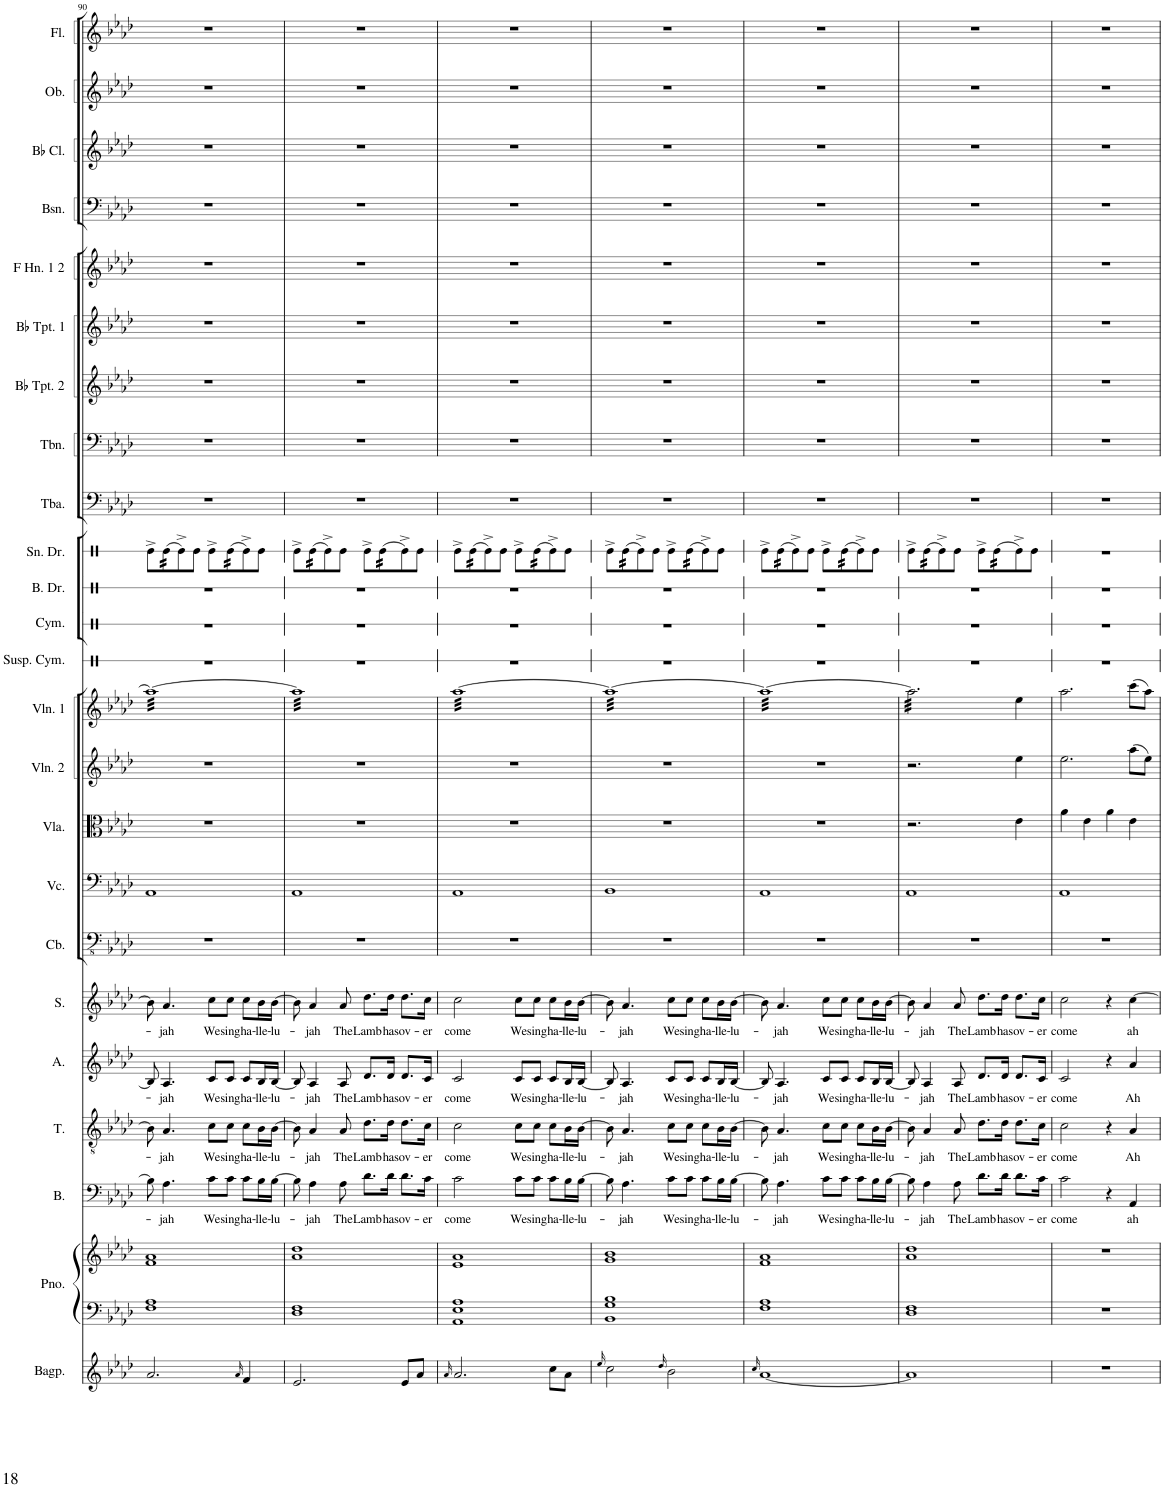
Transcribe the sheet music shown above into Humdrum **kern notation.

**kern	**kern	**kern	**kern	**text	**kern	**text	**kern	**text	**kern	**text	**kern	**kern	**kern	**kern	**kern	**kern	**kern	**kern	**kern	**kern	**kern	**kern	**kern	**kern	**kern	**kern	**kern	**kern
*part24	*part23	*part23	*part22	*part22	*part21	*part21	*part20	*part20	*part19	*part19	*part18	*part17	*part16	*part15	*part14	*part13	*part12	*part11	*part10	*part9	*part8	*part7	*part6	*part5	*part4	*part3	*part2	*part1
*staff25	*staff24	*staff23	*staff22	*staff22	*staff21	*staff21	*staff20	*staff20	*staff19	*staff19	*staff18	*staff17	*staff16	*staff15	*staff14	*staff13	*staff12	*staff11	*staff10	*staff9	*staff8	*staff7	*staff6	*staff5	*staff4	*staff3	*staff2	*staff1
*I"Bagpipe	*I"Piano	*	*I"Bass	*	*I"Tenor	*	*I"Alto	*	*I"Soprano	*	*I"Contrabass	*I"Violoncello	*I"Viola	*I"Violin 2	*I"Violin 1	*I"Suspended Cymbal	*I"Cymbal	*I"Bass Drum	*I"Snare Drum	*I"Tuba	*I"Trombone	*I"Bb Trumpet 2	*I"Bb Trumpet 1	*I"F Horn 1 &amp; 2	*I"Bassoon	*I"Bb Clarinet	*I"Oboe	*I"Flute
*I'Bagp.	*I'Pno.	*	*I'B.	*	*I'T.	*	*I'A.	*	*I'S.	*	*I'Cb.	*I'Vc.	*I'Vla.	*I'Vln. 2	*I'Vln. 1	*I'Susp. Cym.	*I'Cym.	*I'B. Dr.	*I'Sn. Dr.	*I'Tba.	*I'Tbn.	*I'Bb Tpt. 2	*I'Bb Tpt. 1	*I'F Hn. 1 2	*I'Bsn.	*I'Bb Cl.	*I'Ob.	*I'Fl.
!!LO:PB:g=z
*clefG2	*clefF4	*clefG2	*clefF4	*	*clefGv2	*	*clefG2	*	*clefG2	*	*clefFv4	*clefF4	*clefC3	*clefG2	*clefG2	*clefX	*clefX	*clefX	*clefX	*clefF4	*clefF4	*clefG2	*clefG2	*clefG2	*clefF4	*clefG2	*clefG2	*clefG2
*	*	*	*	*	*	*	*	*	*	*	*ITrd7c12	*	*	*	*	*	*	*	*	*	*	*ITrd1c2	*ITrd1c2	*ITrd4c7	*	*ITrd1c2	*	*
*k[b-e-a-d-]	*k[b-e-a-d-]	*k[b-e-a-d-]	*k[b-e-a-d-]	*	*k[b-e-a-d-]	*	*k[b-e-a-d-]	*	*k[b-e-a-d-]	*	*k[b-e-a-d-]	*k[b-e-a-d-]	*k[b-e-a-d-]	*k[b-e-a-d-]	*k[b-e-a-d-]	*k[]	*k[]	*k[]	*k[]	*k[b-e-a-d-]	*k[b-e-a-d-]	*k[b-e-a-d-]	*k[b-e-a-d-]	*k[b-e-a-d-]	*k[b-e-a-d-]	*k[b-e-a-d-]	*k[b-e-a-d-]	*k[b-e-a-d-]
*M4/4	*M4/4	*M4/4	*M4/4	*	*M4/4	*	*M4/4	*	*M4/4	*	*M4/4	*M4/4	*M4/4	*M4/4	*M4/4	*M4/4	*M4/4	*M4/4	*M4/4	*M4/4	*M4/4	*M4/4	*M4/4	*M4/4	*M4/4	*M4/4	*M4/4	*M4/4
=90	=90	=90	=90	=90	=90	=90	=90	=90	=90	=90	=90	=90	=90	=90	=90	=90	=90	=90	=90	=90	=90	=90	=90	=90	=90	=90	=90	=90
*	*	*	*	*	*	*	*	*	*	*	*	*	*	*	*tremolo	*	*	*	*	*	*	*	*	*	*	*	*	*
2.a-/	1F 1A-	1f 1a-	8B-\]	.	8B-\]	.	8B-/]	.	8b-\]	.	1r	1AA-	1r	1r	32aa-LLL	1r	1r	1r	8Re^\L	1r	1r	1r	1r	1r	1r	1r	1r	1r
.	.	.	.	.	.	.	.	.	.	.	.	.	.	.	32aa-	.	.	.	.	.	.	.	.	.	.	.	.	.
.	.	.	.	.	.	.	.	.	.	.	.	.	.	.	32aa-	.	.	.	.	.	.	.	.	.	.	.	.	.
.	.	.	.	.	.	.	.	.	.	.	.	.	.	.	32aa-	.	.	.	.	.	.	.	.	.	.	.	.	.
!	!	!	!	!LO:LY:b	!	!LO:LY:b	!	!LO:LY:b	!	!LO:LY:b	!	!	!	!	!	!	!	!	!	!	!	!	!	!	!	!	!	!
*	*	*	*	*	*	*	*	*	*	*	*	*	*	*	*	*	*	*	*tremolo	*	*	*	*	*	*	*	*	*
.	.	.	4.A-\	-jah	4.A-/	-jah	4.A-/	-jah	4.a-/	-jah	.	.	.	.	32aa-	.	.	.	(32Re\	.	.	.	.	.	.	.	.	.
.	.	.	.	.	.	.	.	.	.	.	.	.	.	.	32aa-	.	.	.	(32Re\	.	.	.	.	.	.	.	.	.
.	.	.	.	.	.	.	.	.	.	.	.	.	.	.	32aa-	.	.	.	(32Re\	.	.	.	.	.	.	.	.	.
.	.	.	.	.	.	.	.	.	.	.	.	.	.	.	32aa-	.	.	.	(32Re\	.	.	.	.	.	.	.	.	.
*	*	*	*	*	*	*	*	*	*	*	*	*	*	*	*	*	*	*	*Xtremolo	*	*	*	*	*	*	*	*	*
.	.	.	.	.	.	.	.	.	.	.	.	.	.	.	32aa-	.	.	.	8Re^\)	.	.	.	.	.	.	.	.	.
.	.	.	.	.	.	.	.	.	.	.	.	.	.	.	32aa-	.	.	.	.	.	.	.	.	.	.	.	.	.
.	.	.	.	.	.	.	.	.	.	.	.	.	.	.	32aa-	.	.	.	.	.	.	.	.	.	.	.	.	.
.	.	.	.	.	.	.	.	.	.	.	.	.	.	.	32aa-	.	.	.	.	.	.	.	.	.	.	.	.	.
.	.	.	.	.	.	.	.	.	.	.	.	.	.	.	32aa-	.	.	.	8Re\J	.	.	.	.	.	.	.	.	.
.	.	.	.	.	.	.	.	.	.	.	.	.	.	.	32aa-	.	.	.	.	.	.	.	.	.	.	.	.	.
.	.	.	.	.	.	.	.	.	.	.	.	.	.	.	32aa-	.	.	.	.	.	.	.	.	.	.	.	.	.
.	.	.	.	.	.	.	.	.	.	.	.	.	.	.	32aa-	.	.	.	.	.	.	.	.	.	.	.	.	.
!	!	!	!	!LO:LY:b	!	!LO:LY:b	!	!LO:LY:b	!	!LO:LY:b	!	!	!	!	!	!	!	!	!	!	!	!	!	!	!	!	!	!
.	.	.	8c\L	We	8c\L	We	8c/L	We	8cc\L	We	.	.	.	.	32aa-	.	.	.	8Re^\L	.	.	.	.	.	.	.	.	.
.	.	.	.	.	.	.	.	.	.	.	.	.	.	.	32aa-	.	.	.	.	.	.	.	.	.	.	.	.	.
.	.	.	.	.	.	.	.	.	.	.	.	.	.	.	32aa-	.	.	.	.	.	.	.	.	.	.	.	.	.
.	.	.	.	.	.	.	.	.	.	.	.	.	.	.	32aa-	.	.	.	.	.	.	.	.	.	.	.	.	.
!	!	!	!	!LO:LY:b	!	!LO:LY:b	!	!LO:LY:b	!	!LO:LY:b	!	!	!	!	!	!	!	!	!	!	!	!	!	!	!	!	!	!
*	*	*	*	*	*	*	*	*	*	*	*	*	*	*	*	*	*	*	*tremolo	*	*	*	*	*	*	*	*	*
.	.	.	8c\J	sing	8c\J	sing	8c/J	sing	8cc\J	sing	.	.	.	.	32aa-	.	.	.	(32Re\	.	.	.	.	.	.	.	.	.
.	.	.	.	.	.	.	.	.	.	.	.	.	.	.	32aa-	.	.	.	(32Re\	.	.	.	.	.	.	.	.	.
.	.	.	.	.	.	.	.	.	.	.	.	.	.	.	32aa-	.	.	.	(32Re\	.	.	.	.	.	.	.	.	.
.	.	.	.	.	.	.	.	.	.	.	.	.	.	.	32aa-	.	.	.	(32Re\	.	.	.	.	.	.	.	.	.
*	*	*	*	*	*	*	*	*	*	*	*	*	*	*	*	*	*	*	*Xtremolo	*	*	*	*	*	*	*	*	*
16qa-/	.	.	.	.	.	.	.	.	.	.	.	.	.	.	.	.	.	.	.	.	.	.	.	.	.	.	.	.
!	!	!	!	!LO:LY:b	!	!LO:LY:b	!	!LO:LY:b	!	!LO:LY:b	!	!	!	!	!	!	!	!	!	!	!	!	!	!	!	!	!	!
4f/	.	.	8c\L	ha-	8c\L	ha-	8c/L	ha-	8cc\L	ha-	.	.	.	.	32aa-	.	.	.	8Re^\)	.	.	.	.	.	.	.	.	.
.	.	.	.	.	.	.	.	.	.	.	.	.	.	.	32aa-	.	.	.	.	.	.	.	.	.	.	.	.	.
.	.	.	.	.	.	.	.	.	.	.	.	.	.	.	32aa-	.	.	.	.	.	.	.	.	.	.	.	.	.
.	.	.	.	.	.	.	.	.	.	.	.	.	.	.	32aa-	.	.	.	.	.	.	.	.	.	.	.	.	.
!	!	!	!	!LO:LY:b	!	!LO:LY:b	!	!LO:LY:b	!	!LO:LY:b	!	!	!	!	!	!	!	!	!	!	!	!	!	!	!	!	!	!
.	.	.	16B-\L	-lle-	16B-\L	-lle-	16B-/L	-lle-	16b-\L	-lle-	.	.	.	.	32aa-	.	.	.	8Re\J	.	.	.	.	.	.	.	.	.
.	.	.	.	.	.	.	.	.	.	.	.	.	.	.	32aa-	.	.	.	.	.	.	.	.	.	.	.	.	.
!	!	!	!	!LO:LY:b	!	!LO:LY:b	!	!LO:LY:b	!	!LO:LY:b	!	!	!	!	!	!	!	!	!	!	!	!	!	!	!	!	!	!
.	.	.	[16B-\JJ	-lu-	[16B-\JJ	-lu-	[16B-/JJ	-lu-	[16b-\JJ	-lu-	.	.	.	.	32aa-	.	.	.	.	.	.	.	.	.	.	.	.	.
.	.	.	.	.	.	.	.	.	.	.	.	.	.	.	32aa-JJJ	.	.	.	.	.	.	.	.	.	.	.	.	.
=91	=91	=91	=91	=91	=91	=91	=91	=91	=91	=91	=91	=91	=91	=91	=91	=91	=91	=91	=91	=91	=91	=91	=91	=91	=91	=91	=91	=91
2.e-/	1D- 1F	1a- 1dd-	8B-\]	.	8B-\]	.	8B-/]	.	8b-\]	.	1r	1AA-	1r	1r	32aa-]LLL	1r	1r	1r	8Re^\L	1r	1r	1r	1r	1r	1r	1r	1r	1r
.	.	.	.	.	.	.	.	.	.	.	.	.	.	.	32aa-	.	.	.	.	.	.	.	.	.	.	.	.	.
.	.	.	.	.	.	.	.	.	.	.	.	.	.	.	32aa-	.	.	.	.	.	.	.	.	.	.	.	.	.
.	.	.	.	.	.	.	.	.	.	.	.	.	.	.	32aa-	.	.	.	.	.	.	.	.	.	.	.	.	.
!	!	!	!	!LO:LY:b	!	!LO:LY:b	!	!LO:LY:b	!	!LO:LY:b	!	!	!	!	!	!	!	!	!	!	!	!	!	!	!	!	!	!
*	*	*	*	*	*	*	*	*	*	*	*	*	*	*	*	*	*	*	*tremolo	*	*	*	*	*	*	*	*	*
.	.	.	4A-\	-jah	4A-/	-jah	4A-/	-jah	4a-/	-jah	.	.	.	.	32aa-	.	.	.	(32Re\	.	.	.	.	.	.	.	.	.
.	.	.	.	.	.	.	.	.	.	.	.	.	.	.	32aa-	.	.	.	(32Re\	.	.	.	.	.	.	.	.	.
.	.	.	.	.	.	.	.	.	.	.	.	.	.	.	32aa-	.	.	.	(32Re\	.	.	.	.	.	.	.	.	.
.	.	.	.	.	.	.	.	.	.	.	.	.	.	.	32aa-	.	.	.	(32Re\	.	.	.	.	.	.	.	.	.
*	*	*	*	*	*	*	*	*	*	*	*	*	*	*	*	*	*	*	*Xtremolo	*	*	*	*	*	*	*	*	*
.	.	.	.	.	.	.	.	.	.	.	.	.	.	.	32aa-	.	.	.	8Re^\)	.	.	.	.	.	.	.	.	.
.	.	.	.	.	.	.	.	.	.	.	.	.	.	.	32aa-	.	.	.	.	.	.	.	.	.	.	.	.	.
.	.	.	.	.	.	.	.	.	.	.	.	.	.	.	32aa-	.	.	.	.	.	.	.	.	.	.	.	.	.
.	.	.	.	.	.	.	.	.	.	.	.	.	.	.	32aa-	.	.	.	.	.	.	.	.	.	.	.	.	.
!	!	!	!	!LO:LY:b	!	!LO:LY:b	!	!LO:LY:b	!	!LO:LY:b	!	!	!	!	!	!	!	!	!	!	!	!	!	!	!	!	!	!
.	.	.	8A-\	The	8A-/	The	8A-/	The	8a-/	The	.	.	.	.	32aa-	.	.	.	8Re\J	.	.	.	.	.	.	.	.	.
.	.	.	.	.	.	.	.	.	.	.	.	.	.	.	32aa-	.	.	.	.	.	.	.	.	.	.	.	.	.
.	.	.	.	.	.	.	.	.	.	.	.	.	.	.	32aa-	.	.	.	.	.	.	.	.	.	.	.	.	.
.	.	.	.	.	.	.	.	.	.	.	.	.	.	.	32aa-	.	.	.	.	.	.	.	.	.	.	.	.	.
!	!	!	!	!LO:LY:b	!	!LO:LY:b	!	!LO:LY:b	!	!LO:LY:b	!	!	!	!	!	!	!	!	!	!	!	!	!	!	!	!	!	!
.	.	.	8.d-\L	Lamb	8.d-\L	Lamb	8.d-/L	Lamb	8.dd-\L	Lamb	.	.	.	.	32aa-	.	.	.	8Re^\L	.	.	.	.	.	.	.	.	.
.	.	.	.	.	.	.	.	.	.	.	.	.	.	.	32aa-	.	.	.	.	.	.	.	.	.	.	.	.	.
.	.	.	.	.	.	.	.	.	.	.	.	.	.	.	32aa-	.	.	.	.	.	.	.	.	.	.	.	.	.
.	.	.	.	.	.	.	.	.	.	.	.	.	.	.	32aa-	.	.	.	.	.	.	.	.	.	.	.	.	.
*	*	*	*	*	*	*	*	*	*	*	*	*	*	*	*	*	*	*	*tremolo	*	*	*	*	*	*	*	*	*
.	.	.	.	.	.	.	.	.	.	.	.	.	.	.	32aa-	.	.	.	(32Re\	.	.	.	.	.	.	.	.	.
.	.	.	.	.	.	.	.	.	.	.	.	.	.	.	32aa-	.	.	.	(32Re\	.	.	.	.	.	.	.	.	.
!	!	!	!	!LO:LY:b	!	!LO:LY:b	!	!LO:LY:b	!	!LO:LY:b	!	!	!	!	!	!	!	!	!	!	!	!	!	!	!	!	!	!
.	.	.	16d-\Jk	has	16d-\Jk	has	16d-/Jk	has	16dd-\Jk	has	.	.	.	.	32aa-	.	.	.	(32Re\	.	.	.	.	.	.	.	.	.
.	.	.	.	.	.	.	.	.	.	.	.	.	.	.	32aa-	.	.	.	(32Re\	.	.	.	.	.	.	.	.	.
*	*	*	*	*	*	*	*	*	*	*	*	*	*	*	*	*	*	*	*Xtremolo	*	*	*	*	*	*	*	*	*
!	!	!	!	!LO:LY:b	!	!LO:LY:b	!	!LO:LY:b	!	!LO:LY:b	!	!	!	!	!	!	!	!	!	!	!	!	!	!	!	!	!	!
8e-/L	.	.	8.d-\L	ov-	8.d-\L	ov-	8.d-/L	ov-	8.dd-\L	ov-	.	.	.	.	32aa-	.	.	.	8Re^\)	.	.	.	.	.	.	.	.	.
.	.	.	.	.	.	.	.	.	.	.	.	.	.	.	32aa-	.	.	.	.	.	.	.	.	.	.	.	.	.
.	.	.	.	.	.	.	.	.	.	.	.	.	.	.	32aa-	.	.	.	.	.	.	.	.	.	.	.	.	.
.	.	.	.	.	.	.	.	.	.	.	.	.	.	.	32aa-	.	.	.	.	.	.	.	.	.	.	.	.	.
8a-/J	.	.	.	.	.	.	.	.	.	.	.	.	.	.	32aa-	.	.	.	8Re\J	.	.	.	.	.	.	.	.	.
.	.	.	.	.	.	.	.	.	.	.	.	.	.	.	32aa-	.	.	.	.	.	.	.	.	.	.	.	.	.
!	!	!	!	!LO:LY:b	!	!LO:LY:b	!	!LO:LY:b	!	!LO:LY:b	!	!	!	!	!	!	!	!	!	!	!	!	!	!	!	!	!	!
.	.	.	16c\Jk	-er	16c\Jk	-er	16c/Jk	-er	16cc\Jk	-er	.	.	.	.	32aa-	.	.	.	.	.	.	.	.	.	.	.	.	.
.	.	.	.	.	.	.	.	.	.	.	.	.	.	.	32aa-JJJ	.	.	.	.	.	.	.	.	.	.	.	.	.
=92	=92	=92	=92	=92	=92	=92	=92	=92	=92	=92	=92	=92	=92	=92	=92	=92	=92	=92	=92	=92	=92	=92	=92	=92	=92	=92	=92	=92
16qa-/	.	.	.	.	.	.	.	.	.	.	.	.	.	.	.	.	.	.	.	.	.	.	.	.	.	.	.	.
!	!	!	!	!LO:LY:b	!	!LO:LY:b	!	!LO:LY:b	!	!LO:LY:b	!	!	!	!	!	!	!	!	!	!	!	!	!	!	!	!	!	!
2.a-/	1AA- 1E- 1A-	1e- 1a-	2c\	come	2c\	come	2c/	come	2cc\	come	1r	1AA-	1r	1r	[32aa-LLL	1r	1r	1r	8Re^\L	1r	1r	1r	1r	1r	1r	1r	1r	1r
.	.	.	.	.	.	.	.	.	.	.	.	.	.	.	32aa-	.	.	.	.	.	.	.	.	.	.	.	.	.
.	.	.	.	.	.	.	.	.	.	.	.	.	.	.	32aa-	.	.	.	.	.	.	.	.	.	.	.	.	.
.	.	.	.	.	.	.	.	.	.	.	.	.	.	.	32aa-	.	.	.	.	.	.	.	.	.	.	.	.	.
*	*	*	*	*	*	*	*	*	*	*	*	*	*	*	*	*	*	*	*tremolo	*	*	*	*	*	*	*	*	*
.	.	.	.	.	.	.	.	.	.	.	.	.	.	.	32aa-	.	.	.	(32Re\	.	.	.	.	.	.	.	.	.
.	.	.	.	.	.	.	.	.	.	.	.	.	.	.	32aa-	.	.	.	(32Re\	.	.	.	.	.	.	.	.	.
.	.	.	.	.	.	.	.	.	.	.	.	.	.	.	32aa-	.	.	.	(32Re\	.	.	.	.	.	.	.	.	.
.	.	.	.	.	.	.	.	.	.	.	.	.	.	.	32aa-	.	.	.	(32Re\	.	.	.	.	.	.	.	.	.
*	*	*	*	*	*	*	*	*	*	*	*	*	*	*	*	*	*	*	*Xtremolo	*	*	*	*	*	*	*	*	*
.	.	.	.	.	.	.	.	.	.	.	.	.	.	.	32aa-	.	.	.	8Re^\)	.	.	.	.	.	.	.	.	.
.	.	.	.	.	.	.	.	.	.	.	.	.	.	.	32aa-	.	.	.	.	.	.	.	.	.	.	.	.	.
.	.	.	.	.	.	.	.	.	.	.	.	.	.	.	32aa-	.	.	.	.	.	.	.	.	.	.	.	.	.
.	.	.	.	.	.	.	.	.	.	.	.	.	.	.	32aa-	.	.	.	.	.	.	.	.	.	.	.	.	.
.	.	.	.	.	.	.	.	.	.	.	.	.	.	.	32aa-	.	.	.	8Re\J	.	.	.	.	.	.	.	.	.
.	.	.	.	.	.	.	.	.	.	.	.	.	.	.	32aa-	.	.	.	.	.	.	.	.	.	.	.	.	.
.	.	.	.	.	.	.	.	.	.	.	.	.	.	.	32aa-	.	.	.	.	.	.	.	.	.	.	.	.	.
.	.	.	.	.	.	.	.	.	.	.	.	.	.	.	32aa-	.	.	.	.	.	.	.	.	.	.	.	.	.
!	!	!	!	!LO:LY:b	!	!LO:LY:b	!	!LO:LY:b	!	!LO:LY:b	!	!	!	!	!	!	!	!	!	!	!	!	!	!	!	!	!	!
.	.	.	8c\L	We	8c\L	We	8c/L	We	8cc\L	We	.	.	.	.	32aa-	.	.	.	8Re^\L	.	.	.	.	.	.	.	.	.
.	.	.	.	.	.	.	.	.	.	.	.	.	.	.	32aa-	.	.	.	.	.	.	.	.	.	.	.	.	.
.	.	.	.	.	.	.	.	.	.	.	.	.	.	.	32aa-	.	.	.	.	.	.	.	.	.	.	.	.	.
.	.	.	.	.	.	.	.	.	.	.	.	.	.	.	32aa-	.	.	.	.	.	.	.	.	.	.	.	.	.
!	!	!	!	!LO:LY:b	!	!LO:LY:b	!	!LO:LY:b	!	!LO:LY:b	!	!	!	!	!	!	!	!	!	!	!	!	!	!	!	!	!	!
*	*	*	*	*	*	*	*	*	*	*	*	*	*	*	*	*	*	*	*tremolo	*	*	*	*	*	*	*	*	*
.	.	.	8c\J	sing	8c\J	sing	8c/J	sing	8cc\J	sing	.	.	.	.	32aa-	.	.	.	(32Re\	.	.	.	.	.	.	.	.	.
.	.	.	.	.	.	.	.	.	.	.	.	.	.	.	32aa-	.	.	.	(32Re\	.	.	.	.	.	.	.	.	.
.	.	.	.	.	.	.	.	.	.	.	.	.	.	.	32aa-	.	.	.	(32Re\	.	.	.	.	.	.	.	.	.
.	.	.	.	.	.	.	.	.	.	.	.	.	.	.	32aa-	.	.	.	(32Re\	.	.	.	.	.	.	.	.	.
*	*	*	*	*	*	*	*	*	*	*	*	*	*	*	*	*	*	*	*Xtremolo	*	*	*	*	*	*	*	*	*
!	!	!	!	!LO:LY:b	!	!LO:LY:b	!	!LO:LY:b	!	!LO:LY:b	!	!	!	!	!	!	!	!	!	!	!	!	!	!	!	!	!	!
8cc\L	.	.	8c\L	ha-	8c\L	ha-	8c/L	ha-	8cc\L	ha-	.	.	.	.	32aa-	.	.	.	8Re^\)	.	.	.	.	.	.	.	.	.
.	.	.	.	.	.	.	.	.	.	.	.	.	.	.	32aa-	.	.	.	.	.	.	.	.	.	.	.	.	.
.	.	.	.	.	.	.	.	.	.	.	.	.	.	.	32aa-	.	.	.	.	.	.	.	.	.	.	.	.	.
.	.	.	.	.	.	.	.	.	.	.	.	.	.	.	32aa-	.	.	.	.	.	.	.	.	.	.	.	.	.
!	!	!	!	!LO:LY:b	!	!LO:LY:b	!	!LO:LY:b	!	!LO:LY:b	!	!	!	!	!	!	!	!	!	!	!	!	!	!	!	!	!	!
8a-\J	.	.	16B-\L	-lle-	16B-\L	-lle-	16B-/L	-lle-	16b-\L	-lle-	.	.	.	.	32aa-	.	.	.	8Re\J	.	.	.	.	.	.	.	.	.
.	.	.	.	.	.	.	.	.	.	.	.	.	.	.	32aa-	.	.	.	.	.	.	.	.	.	.	.	.	.
!	!	!	!	!LO:LY:b	!	!LO:LY:b	!	!LO:LY:b	!	!LO:LY:b	!	!	!	!	!	!	!	!	!	!	!	!	!	!	!	!	!	!
.	.	.	[16B-\JJ	-lu-	[16B-\JJ	-lu-	[16B-/JJ	-lu-	[16b-\JJ	-lu-	.	.	.	.	32aa-	.	.	.	.	.	.	.	.	.	.	.	.	.
.	.	.	.	.	.	.	.	.	.	.	.	.	.	.	32aa-JJJ	.	.	.	.	.	.	.	.	.	.	.	.	.
=93	=93	=93	=93	=93	=93	=93	=93	=93	=93	=93	=93	=93	=93	=93	=93	=93	=93	=93	=93	=93	=93	=93	=93	=93	=93	=93	=93	=93
16qee-/	.	.	.	.	.	.	.	.	.	.	.	.	.	.	.	.	.	.	.	.	.	.	.	.	.	.	.	.
2cc\	1BB- 1G 1B-	1g 1b-	8B-\]	.	8B-\]	.	8B-/]	.	8b-\]	.	1r	1BB-	1r	1r	32aa-LLL	1r	1r	1r	8Re^\L	1r	1r	1r	1r	1r	1r	1r	1r	1r
.	.	.	.	.	.	.	.	.	.	.	.	.	.	.	32aa-	.	.	.	.	.	.	.	.	.	.	.	.	.
.	.	.	.	.	.	.	.	.	.	.	.	.	.	.	32aa-	.	.	.	.	.	.	.	.	.	.	.	.	.
.	.	.	.	.	.	.	.	.	.	.	.	.	.	.	32aa-	.	.	.	.	.	.	.	.	.	.	.	.	.
!	!	!	!	!LO:LY:b	!	!LO:LY:b	!	!LO:LY:b	!	!LO:LY:b	!	!	!	!	!	!	!	!	!	!	!	!	!	!	!	!	!	!
*	*	*	*	*	*	*	*	*	*	*	*	*	*	*	*	*	*	*	*tremolo	*	*	*	*	*	*	*	*	*
.	.	.	4.A-\	-jah	4.A-/	-jah	4.A-/	-jah	4.a-/	-jah	.	.	.	.	32aa-	.	.	.	(32Re\	.	.	.	.	.	.	.	.	.
.	.	.	.	.	.	.	.	.	.	.	.	.	.	.	32aa-	.	.	.	(32Re\	.	.	.	.	.	.	.	.	.
.	.	.	.	.	.	.	.	.	.	.	.	.	.	.	32aa-	.	.	.	(32Re\	.	.	.	.	.	.	.	.	.
.	.	.	.	.	.	.	.	.	.	.	.	.	.	.	32aa-	.	.	.	(32Re\	.	.	.	.	.	.	.	.	.
*	*	*	*	*	*	*	*	*	*	*	*	*	*	*	*	*	*	*	*Xtremolo	*	*	*	*	*	*	*	*	*
.	.	.	.	.	.	.	.	.	.	.	.	.	.	.	32aa-	.	.	.	8Re^\)	.	.	.	.	.	.	.	.	.
.	.	.	.	.	.	.	.	.	.	.	.	.	.	.	32aa-	.	.	.	.	.	.	.	.	.	.	.	.	.
.	.	.	.	.	.	.	.	.	.	.	.	.	.	.	32aa-	.	.	.	.	.	.	.	.	.	.	.	.	.
.	.	.	.	.	.	.	.	.	.	.	.	.	.	.	32aa-	.	.	.	.	.	.	.	.	.	.	.	.	.
.	.	.	.	.	.	.	.	.	.	.	.	.	.	.	32aa-	.	.	.	8Re\J	.	.	.	.	.	.	.	.	.
.	.	.	.	.	.	.	.	.	.	.	.	.	.	.	32aa-	.	.	.	.	.	.	.	.	.	.	.	.	.
.	.	.	.	.	.	.	.	.	.	.	.	.	.	.	32aa-	.	.	.	.	.	.	.	.	.	.	.	.	.
.	.	.	.	.	.	.	.	.	.	.	.	.	.	.	32aa-	.	.	.	.	.	.	.	.	.	.	.	.	.
16qdd-/	.	.	.	.	.	.	.	.	.	.	.	.	.	.	.	.	.	.	.	.	.	.	.	.	.	.	.	.
!	!	!	!	!LO:LY:b	!	!LO:LY:b	!	!LO:LY:b	!	!LO:LY:b	!	!	!	!	!	!	!	!	!	!	!	!	!	!	!	!	!	!
2b-\	.	.	8c\L	We	8c\L	We	8c/L	We	8cc\L	We	.	.	.	.	32aa-	.	.	.	8Re^\L	.	.	.	.	.	.	.	.	.
.	.	.	.	.	.	.	.	.	.	.	.	.	.	.	32aa-	.	.	.	.	.	.	.	.	.	.	.	.	.
.	.	.	.	.	.	.	.	.	.	.	.	.	.	.	32aa-	.	.	.	.	.	.	.	.	.	.	.	.	.
.	.	.	.	.	.	.	.	.	.	.	.	.	.	.	32aa-	.	.	.	.	.	.	.	.	.	.	.	.	.
!	!	!	!	!LO:LY:b	!	!LO:LY:b	!	!LO:LY:b	!	!LO:LY:b	!	!	!	!	!	!	!	!	!	!	!	!	!	!	!	!	!	!
*	*	*	*	*	*	*	*	*	*	*	*	*	*	*	*	*	*	*	*tremolo	*	*	*	*	*	*	*	*	*
.	.	.	8c\J	sing	8c\J	sing	8c/J	sing	8cc\J	sing	.	.	.	.	32aa-	.	.	.	(32Re\	.	.	.	.	.	.	.	.	.
.	.	.	.	.	.	.	.	.	.	.	.	.	.	.	32aa-	.	.	.	(32Re\	.	.	.	.	.	.	.	.	.
.	.	.	.	.	.	.	.	.	.	.	.	.	.	.	32aa-	.	.	.	(32Re\	.	.	.	.	.	.	.	.	.
.	.	.	.	.	.	.	.	.	.	.	.	.	.	.	32aa-	.	.	.	(32Re\	.	.	.	.	.	.	.	.	.
*	*	*	*	*	*	*	*	*	*	*	*	*	*	*	*	*	*	*	*Xtremolo	*	*	*	*	*	*	*	*	*
!	!	!	!	!LO:LY:b	!	!LO:LY:b	!	!LO:LY:b	!	!LO:LY:b	!	!	!	!	!	!	!	!	!	!	!	!	!	!	!	!	!	!
.	.	.	8c\L	ha-	8c\L	ha-	8c/L	ha-	8cc\L	ha-	.	.	.	.	32aa-	.	.	.	8Re^\)	.	.	.	.	.	.	.	.	.
.	.	.	.	.	.	.	.	.	.	.	.	.	.	.	32aa-	.	.	.	.	.	.	.	.	.	.	.	.	.
.	.	.	.	.	.	.	.	.	.	.	.	.	.	.	32aa-	.	.	.	.	.	.	.	.	.	.	.	.	.
.	.	.	.	.	.	.	.	.	.	.	.	.	.	.	32aa-	.	.	.	.	.	.	.	.	.	.	.	.	.
!	!	!	!	!LO:LY:b	!	!LO:LY:b	!	!LO:LY:b	!	!LO:LY:b	!	!	!	!	!	!	!	!	!	!	!	!	!	!	!	!	!	!
.	.	.	16B-\L	-lle-	16B-\L	-lle-	16B-/L	-lle-	16b-\L	-lle-	.	.	.	.	32aa-	.	.	.	8Re\J	.	.	.	.	.	.	.	.	.
.	.	.	.	.	.	.	.	.	.	.	.	.	.	.	32aa-	.	.	.	.	.	.	.	.	.	.	.	.	.
!	!	!	!	!LO:LY:b	!	!LO:LY:b	!	!LO:LY:b	!	!LO:LY:b	!	!	!	!	!	!	!	!	!	!	!	!	!	!	!	!	!	!
.	.	.	[16B-\JJ	-lu-	[16B-\JJ	-lu-	[16B-/JJ	-lu-	[16b-\JJ	-lu-	.	.	.	.	32aa-	.	.	.	.	.	.	.	.	.	.	.	.	.
.	.	.	.	.	.	.	.	.	.	.	.	.	.	.	32aa-JJJ	.	.	.	.	.	.	.	.	.	.	.	.	.
=94	=94	=94	=94	=94	=94	=94	=94	=94	=94	=94	=94	=94	=94	=94	=94	=94	=94	=94	=94	=94	=94	=94	=94	=94	=94	=94	=94	=94
16qcc/	.	.	.	.	.	.	.	.	.	.	.	.	.	.	.	.	.	.	.	.	.	.	.	.	.	.	.	.
[1a-	1F 1A-	1f 1a-	8B-\]	.	8B-\]	.	8B-/]	.	8b-\]	.	1r	1AA-	1r	1r	32aa-LLL	1r	1r	1r	8Re^\L	1r	1r	1r	1r	1r	1r	1r	1r	1r
.	.	.	.	.	.	.	.	.	.	.	.	.	.	.	32aa-	.	.	.	.	.	.	.	.	.	.	.	.	.
.	.	.	.	.	.	.	.	.	.	.	.	.	.	.	32aa-	.	.	.	.	.	.	.	.	.	.	.	.	.
.	.	.	.	.	.	.	.	.	.	.	.	.	.	.	32aa-	.	.	.	.	.	.	.	.	.	.	.	.	.
!	!	!	!	!LO:LY:b	!	!LO:LY:b	!	!LO:LY:b	!	!LO:LY:b	!	!	!	!	!	!	!	!	!	!	!	!	!	!	!	!	!	!
*	*	*	*	*	*	*	*	*	*	*	*	*	*	*	*	*	*	*	*tremolo	*	*	*	*	*	*	*	*	*
.	.	.	4.A-\	-jah	4.A-/	-jah	4.A-/	-jah	4.a-/	-jah	.	.	.	.	32aa-	.	.	.	(32Re\	.	.	.	.	.	.	.	.	.
.	.	.	.	.	.	.	.	.	.	.	.	.	.	.	32aa-	.	.	.	(32Re\	.	.	.	.	.	.	.	.	.
.	.	.	.	.	.	.	.	.	.	.	.	.	.	.	32aa-	.	.	.	(32Re\	.	.	.	.	.	.	.	.	.
.	.	.	.	.	.	.	.	.	.	.	.	.	.	.	32aa-	.	.	.	(32Re\	.	.	.	.	.	.	.	.	.
*	*	*	*	*	*	*	*	*	*	*	*	*	*	*	*	*	*	*	*Xtremolo	*	*	*	*	*	*	*	*	*
.	.	.	.	.	.	.	.	.	.	.	.	.	.	.	32aa-	.	.	.	8Re^\)	.	.	.	.	.	.	.	.	.
.	.	.	.	.	.	.	.	.	.	.	.	.	.	.	32aa-	.	.	.	.	.	.	.	.	.	.	.	.	.
.	.	.	.	.	.	.	.	.	.	.	.	.	.	.	32aa-	.	.	.	.	.	.	.	.	.	.	.	.	.
.	.	.	.	.	.	.	.	.	.	.	.	.	.	.	32aa-	.	.	.	.	.	.	.	.	.	.	.	.	.
.	.	.	.	.	.	.	.	.	.	.	.	.	.	.	32aa-	.	.	.	8Re\J	.	.	.	.	.	.	.	.	.
.	.	.	.	.	.	.	.	.	.	.	.	.	.	.	32aa-	.	.	.	.	.	.	.	.	.	.	.	.	.
.	.	.	.	.	.	.	.	.	.	.	.	.	.	.	32aa-	.	.	.	.	.	.	.	.	.	.	.	.	.
.	.	.	.	.	.	.	.	.	.	.	.	.	.	.	32aa-	.	.	.	.	.	.	.	.	.	.	.	.	.
!	!	!	!	!LO:LY:b	!	!LO:LY:b	!	!LO:LY:b	!	!LO:LY:b	!	!	!	!	!	!	!	!	!	!	!	!	!	!	!	!	!	!
.	.	.	8c\L	We	8c\L	We	8c/L	We	8cc\L	We	.	.	.	.	32aa-	.	.	.	8Re^\L	.	.	.	.	.	.	.	.	.
.	.	.	.	.	.	.	.	.	.	.	.	.	.	.	32aa-	.	.	.	.	.	.	.	.	.	.	.	.	.
.	.	.	.	.	.	.	.	.	.	.	.	.	.	.	32aa-	.	.	.	.	.	.	.	.	.	.	.	.	.
.	.	.	.	.	.	.	.	.	.	.	.	.	.	.	32aa-	.	.	.	.	.	.	.	.	.	.	.	.	.
!	!	!	!	!LO:LY:b	!	!LO:LY:b	!	!LO:LY:b	!	!LO:LY:b	!	!	!	!	!	!	!	!	!	!	!	!	!	!	!	!	!	!
*	*	*	*	*	*	*	*	*	*	*	*	*	*	*	*	*	*	*	*tremolo	*	*	*	*	*	*	*	*	*
.	.	.	8c\J	sing	8c\J	sing	8c/J	sing	8cc\J	sing	.	.	.	.	32aa-	.	.	.	(32Re\	.	.	.	.	.	.	.	.	.
.	.	.	.	.	.	.	.	.	.	.	.	.	.	.	32aa-	.	.	.	(32Re\	.	.	.	.	.	.	.	.	.
.	.	.	.	.	.	.	.	.	.	.	.	.	.	.	32aa-	.	.	.	(32Re\	.	.	.	.	.	.	.	.	.
.	.	.	.	.	.	.	.	.	.	.	.	.	.	.	32aa-	.	.	.	(32Re\	.	.	.	.	.	.	.	.	.
*	*	*	*	*	*	*	*	*	*	*	*	*	*	*	*	*	*	*	*Xtremolo	*	*	*	*	*	*	*	*	*
!	!	!	!	!LO:LY:b	!	!LO:LY:b	!	!LO:LY:b	!	!LO:LY:b	!	!	!	!	!	!	!	!	!	!	!	!	!	!	!	!	!	!
.	.	.	8c\L	ha-	8c\L	ha-	8c/L	ha-	8cc\L	ha-	.	.	.	.	32aa-	.	.	.	8Re^\)	.	.	.	.	.	.	.	.	.
.	.	.	.	.	.	.	.	.	.	.	.	.	.	.	32aa-	.	.	.	.	.	.	.	.	.	.	.	.	.
.	.	.	.	.	.	.	.	.	.	.	.	.	.	.	32aa-	.	.	.	.	.	.	.	.	.	.	.	.	.
.	.	.	.	.	.	.	.	.	.	.	.	.	.	.	32aa-	.	.	.	.	.	.	.	.	.	.	.	.	.
!	!	!	!	!LO:LY:b	!	!LO:LY:b	!	!LO:LY:b	!	!LO:LY:b	!	!	!	!	!	!	!	!	!	!	!	!	!	!	!	!	!	!
.	.	.	16B-\L	-lle-	16B-\L	-lle-	16B-/L	-lle-	16b-\L	-lle-	.	.	.	.	32aa-	.	.	.	8Re\J	.	.	.	.	.	.	.	.	.
.	.	.	.	.	.	.	.	.	.	.	.	.	.	.	32aa-	.	.	.	.	.	.	.	.	.	.	.	.	.
!	!	!	!	!LO:LY:b	!	!LO:LY:b	!	!LO:LY:b	!	!LO:LY:b	!	!	!	!	!	!	!	!	!	!	!	!	!	!	!	!	!	!
.	.	.	[16B-\JJ	-lu-	[16B-\JJ	-lu-	[16B-/JJ	-lu-	[16b-\JJ	-lu-	.	.	.	.	32aa-	.	.	.	.	.	.	.	.	.	.	.	.	.
.	.	.	.	.	.	.	.	.	.	.	.	.	.	.	32aa-JJJ	.	.	.	.	.	.	.	.	.	.	.	.	.
=95	=95	=95	=95	=95	=95	=95	=95	=95	=95	=95	=95	=95	=95	=95	=95	=95	=95	=95	=95	=95	=95	=95	=95	=95	=95	=95	=95	=95
1a-]	1D- 1F	1a- 1dd-	8B-\]	.	8B-\]	.	8B-/]	.	8b-\]	.	1r	1AA-	2.r	2.r	32aa-\]LLL	1r	1r	1r	8Re^\L	1r	1r	1r	1r	1r	1r	1r	1r	1r
.	.	.	.	.	.	.	.	.	.	.	.	.	.	.	32aa-\	.	.	.	.	.	.	.	.	.	.	.	.	.
.	.	.	.	.	.	.	.	.	.	.	.	.	.	.	32aa-\	.	.	.	.	.	.	.	.	.	.	.	.	.
.	.	.	.	.	.	.	.	.	.	.	.	.	.	.	32aa-\	.	.	.	.	.	.	.	.	.	.	.	.	.
!	!	!	!	!LO:LY:b	!	!LO:LY:b	!	!LO:LY:b	!	!LO:LY:b	!	!	!	!	!	!	!	!	!	!	!	!	!	!	!	!	!	!
*	*	*	*	*	*	*	*	*	*	*	*	*	*	*	*	*	*	*	*tremolo	*	*	*	*	*	*	*	*	*
.	.	.	4A-\	-jah	4A-/	-jah	4A-/	-jah	4a-/	-jah	.	.	.	.	32aa-\	.	.	.	(32Re\	.	.	.	.	.	.	.	.	.
.	.	.	.	.	.	.	.	.	.	.	.	.	.	.	32aa-\	.	.	.	(32Re\	.	.	.	.	.	.	.	.	.
.	.	.	.	.	.	.	.	.	.	.	.	.	.	.	32aa-\	.	.	.	(32Re\	.	.	.	.	.	.	.	.	.
.	.	.	.	.	.	.	.	.	.	.	.	.	.	.	32aa-\	.	.	.	(32Re\	.	.	.	.	.	.	.	.	.
*	*	*	*	*	*	*	*	*	*	*	*	*	*	*	*	*	*	*	*Xtremolo	*	*	*	*	*	*	*	*	*
.	.	.	.	.	.	.	.	.	.	.	.	.	.	.	32aa-\	.	.	.	8Re^\)	.	.	.	.	.	.	.	.	.
.	.	.	.	.	.	.	.	.	.	.	.	.	.	.	32aa-\	.	.	.	.	.	.	.	.	.	.	.	.	.
.	.	.	.	.	.	.	.	.	.	.	.	.	.	.	32aa-\	.	.	.	.	.	.	.	.	.	.	.	.	.
.	.	.	.	.	.	.	.	.	.	.	.	.	.	.	32aa-\	.	.	.	.	.	.	.	.	.	.	.	.	.
!	!	!	!	!LO:LY:b	!	!LO:LY:b	!	!LO:LY:b	!	!LO:LY:b	!	!	!	!	!	!	!	!	!	!	!	!	!	!	!	!	!	!
.	.	.	8A-\	The	8A-/	The	8A-/	The	8a-/	The	.	.	.	.	32aa-\	.	.	.	8Re\J	.	.	.	.	.	.	.	.	.
.	.	.	.	.	.	.	.	.	.	.	.	.	.	.	32aa-\	.	.	.	.	.	.	.	.	.	.	.	.	.
.	.	.	.	.	.	.	.	.	.	.	.	.	.	.	32aa-\	.	.	.	.	.	.	.	.	.	.	.	.	.
.	.	.	.	.	.	.	.	.	.	.	.	.	.	.	32aa-\	.	.	.	.	.	.	.	.	.	.	.	.	.
!	!	!	!	!LO:LY:b	!	!LO:LY:b	!	!LO:LY:b	!	!LO:LY:b	!	!	!	!	!	!	!	!	!	!	!	!	!	!	!	!	!	!
.	.	.	8.d-\L	Lamb	8.d-\L	Lamb	8.d-/L	Lamb	8.dd-\L	Lamb	.	.	.	.	32aa-\	.	.	.	8Re^\L	.	.	.	.	.	.	.	.	.
.	.	.	.	.	.	.	.	.	.	.	.	.	.	.	32aa-\	.	.	.	.	.	.	.	.	.	.	.	.	.
.	.	.	.	.	.	.	.	.	.	.	.	.	.	.	32aa-\	.	.	.	.	.	.	.	.	.	.	.	.	.
.	.	.	.	.	.	.	.	.	.	.	.	.	.	.	32aa-\	.	.	.	.	.	.	.	.	.	.	.	.	.
*	*	*	*	*	*	*	*	*	*	*	*	*	*	*	*	*	*	*	*tremolo	*	*	*	*	*	*	*	*	*
.	.	.	.	.	.	.	.	.	.	.	.	.	.	.	32aa-\	.	.	.	(32Re\	.	.	.	.	.	.	.	.	.
.	.	.	.	.	.	.	.	.	.	.	.	.	.	.	32aa-\	.	.	.	(32Re\	.	.	.	.	.	.	.	.	.
!	!	!	!	!LO:LY:b	!	!LO:LY:b	!	!LO:LY:b	!	!LO:LY:b	!	!	!	!	!	!	!	!	!	!	!	!	!	!	!	!	!	!
.	.	.	16d-\Jk	has	16d-\Jk	has	16d-/Jk	has	16dd-\Jk	has	.	.	.	.	32aa-\	.	.	.	(32Re\	.	.	.	.	.	.	.	.	.
.	.	.	.	.	.	.	.	.	.	.	.	.	.	.	32aa-\JJJ	.	.	.	(32Re\	.	.	.	.	.	.	.	.	.
*	*	*	*	*	*	*	*	*	*	*	*	*	*	*	*	*	*	*	*Xtremolo	*	*	*	*	*	*	*	*	*
*	*	*	*	*	*	*	*	*	*	*	*	*	*	*	*Xtremolo	*	*	*	*	*	*	*	*	*	*	*	*	*
!	!	!	!	!LO:LY:b	!	!LO:LY:b	!	!LO:LY:b	!	!LO:LY:b	!	!	!	!	!	!	!	!	!	!	!	!	!	!	!	!	!	!
.	.	.	8.d-\L	ov-	8.d-\L	ov-	8.d-/L	ov-	8.dd-\L	ov-	.	.	4e-\	4ee-\	4ee-\	.	.	.	8Re^\)	.	.	.	.	.	.	.	.	.
.	.	.	.	.	.	.	.	.	.	.	.	.	.	.	.	.	.	.	8Re\J	.	.	.	.	.	.	.	.	.
!	!	!	!	!LO:LY:b	!	!LO:LY:b	!	!LO:LY:b	!	!LO:LY:b	!	!	!	!	!	!	!	!	!	!	!	!	!	!	!	!	!	!
.	.	.	16c\Jk	-er	16c\Jk	-er	16c/Jk	-er	16cc\Jk	-er	.	.	.	.	.	.	.	.	.	.	.	.	.	.	.	.	.	.
=96	=96	=96	=96	=96	=96	=96	=96	=96	=96	=96	=96	=96	=96	=96	=96	=96	=96	=96	=96	=96	=96	=96	=96	=96	=96	=96	=96	=96
!	!	!	!	!LO:LY:b	!	!LO:LY:b	!	!LO:LY:b	!	!LO:LY:b	!	!	!	!	!	!	!	!	!	!	!	!	!	!	!	!	!	!
1r	1r	1r	2c\	come	2c\	come	2c/	come	2cc\	come	1r	1AA-	4a-\	2.ee-\	2.aa-\	1r	1r	1r	1r	1r	1r	1r	1r	1r	1r	1r	1r	1r
.	.	.	.	.	.	.	.	.	.	.	.	.	4e-\	.	.	.	.	.	.	.	.	.	.	.	.	.	.	.
.	.	.	4r	.	4r	.	4r	.	4r	.	.	.	4a-\	.	.	.	.	.	.	.	.	.	.	.	.	.	.	.
!	!	!	!	!LO:LY:b	!	!LO:LY:b	!	!LO:LY:b	!	!LO:LY:b	!	!	!	!	!	!	!	!	!	!	!	!	!	!	!	!	!	!
.	.	.	4AA-/	ah	4A-/	Ah	4a-/	Ah	[4cc\	ah	.	.	4e-\	(8aa-\L	(8ccc\L	.	.	.	.	.	.	.	.	.	.	.	.	.
.	.	.	.	.	.	.	.	.	.	.	.	.	.	8ee-\J)	8aa-\J)	.	.	.	.	.	.	.	.	.	.	.	.	.
=	=	=	=	=	=	=	=	=	=	=	=	=	=	=	=	=	=	=	=	=	=	=	=	=	=	=	=	=
*-	*-	*-	*-	*-	*-	*-	*-	*-	*-	*-	*-	*-	*-	*-	*-	*-	*-	*-	*-	*-	*-	*-	*-	*-	*-	*-	*-	*-
